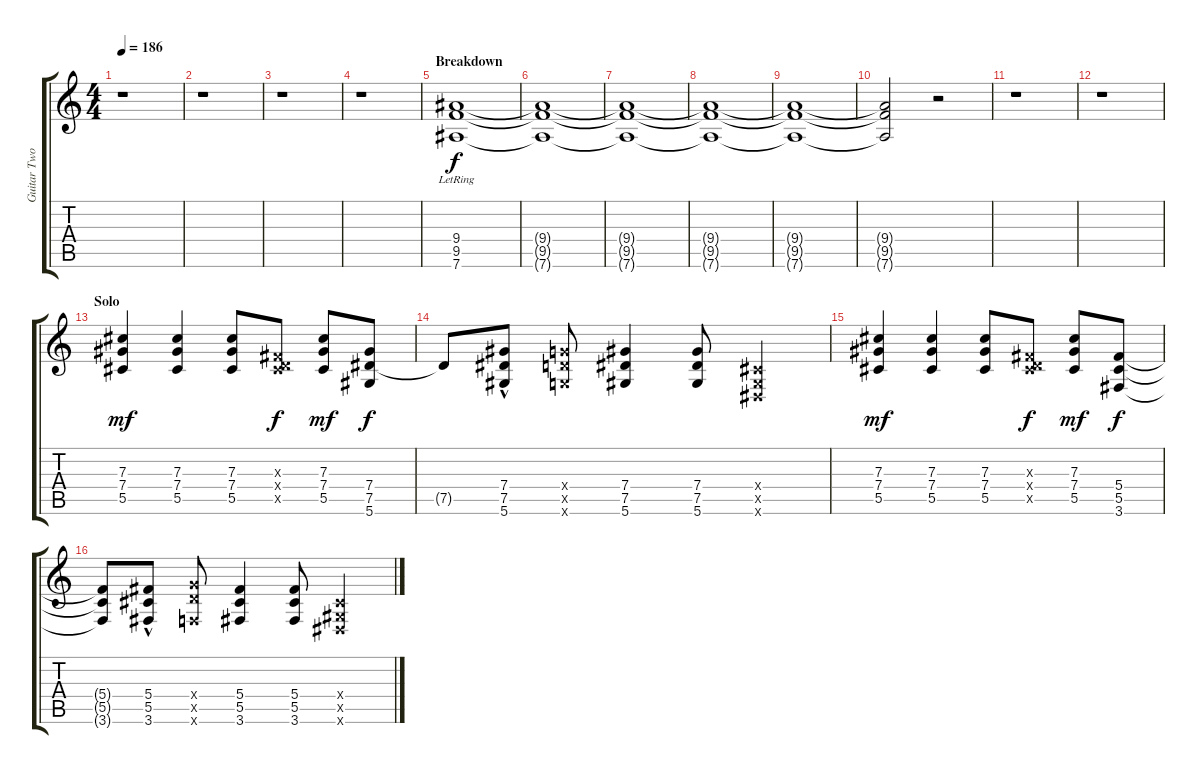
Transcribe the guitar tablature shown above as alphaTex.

\track ("Guitar Two" "Guitar Two") {instrument distortionguitar}
\staff {score tabs}
\tuning (Eb4 Bb3 Gb3 Db3 Ab2 Eb2) {hide}
\ts (4 4)
\tempo 186
\clef g2
\ks c
r.1{dy f} |
r.1 |
r.1 |
r.1 |
\section ("" "Breakdown")
(9.4{lr} 9.5{lr} 7.6{lr}).1{volume 7 instrument overdrivenguitar} |
(9.4{t} 9.5{t} 7.6{t}).1 |
(9.4{t} 9.5{t} 7.6{t}).1 |
(9.4{t} 9.5{t} 7.6{t}).1 |
(9.4{t} 9.5{t} 7.6{t}).1 |
(9.4{t} 9.5{t} 7.6{t}).2 r.2 |
r.1 |
r.1 |
\section ("" "Solo")
(7.3 7.4 5.5).4{dy mf volume 11} (7.3 7.4 5.5).4 (7.3 7.4 5.5).8 (0.3{x} 0.4{x} 6.5{x}).8{dy f} (7.3 7.4 5.5).8{dy mf} (7.4 7.5 5.6).8{dy f} |
7.5{t}.8 (7.4 7.5{hac} 5.6).8 (6.4{x} 6.5{x} 4.6{x}).8 (7.4 7.5 5.6).4 (7.4 7.5 5.6).8 (0.4{x} 0.5{x} 0.6{x}).4 |
(7.3 7.4 5.5).4{dy mf} (7.3 7.4 5.5).4 (7.3 7.4 5.5).8 (0.3{x} 0.4{x} 6.5{x}).8{dy f} (7.3 7.4 5.5).8{dy mf} (5.4 5.5 3.6).8{dy f} |
(5.4{t} 5.5{t} 3.6{t}).8 (5.4 5.5{hac} 3.6).8 (6.4{x} 6.5{x} 2.6{x}).8 (5.4 5.5 3.6).4 (5.4 5.5 3.6).8 (0.4{x} 0.5{x} 0.6{x}).4
